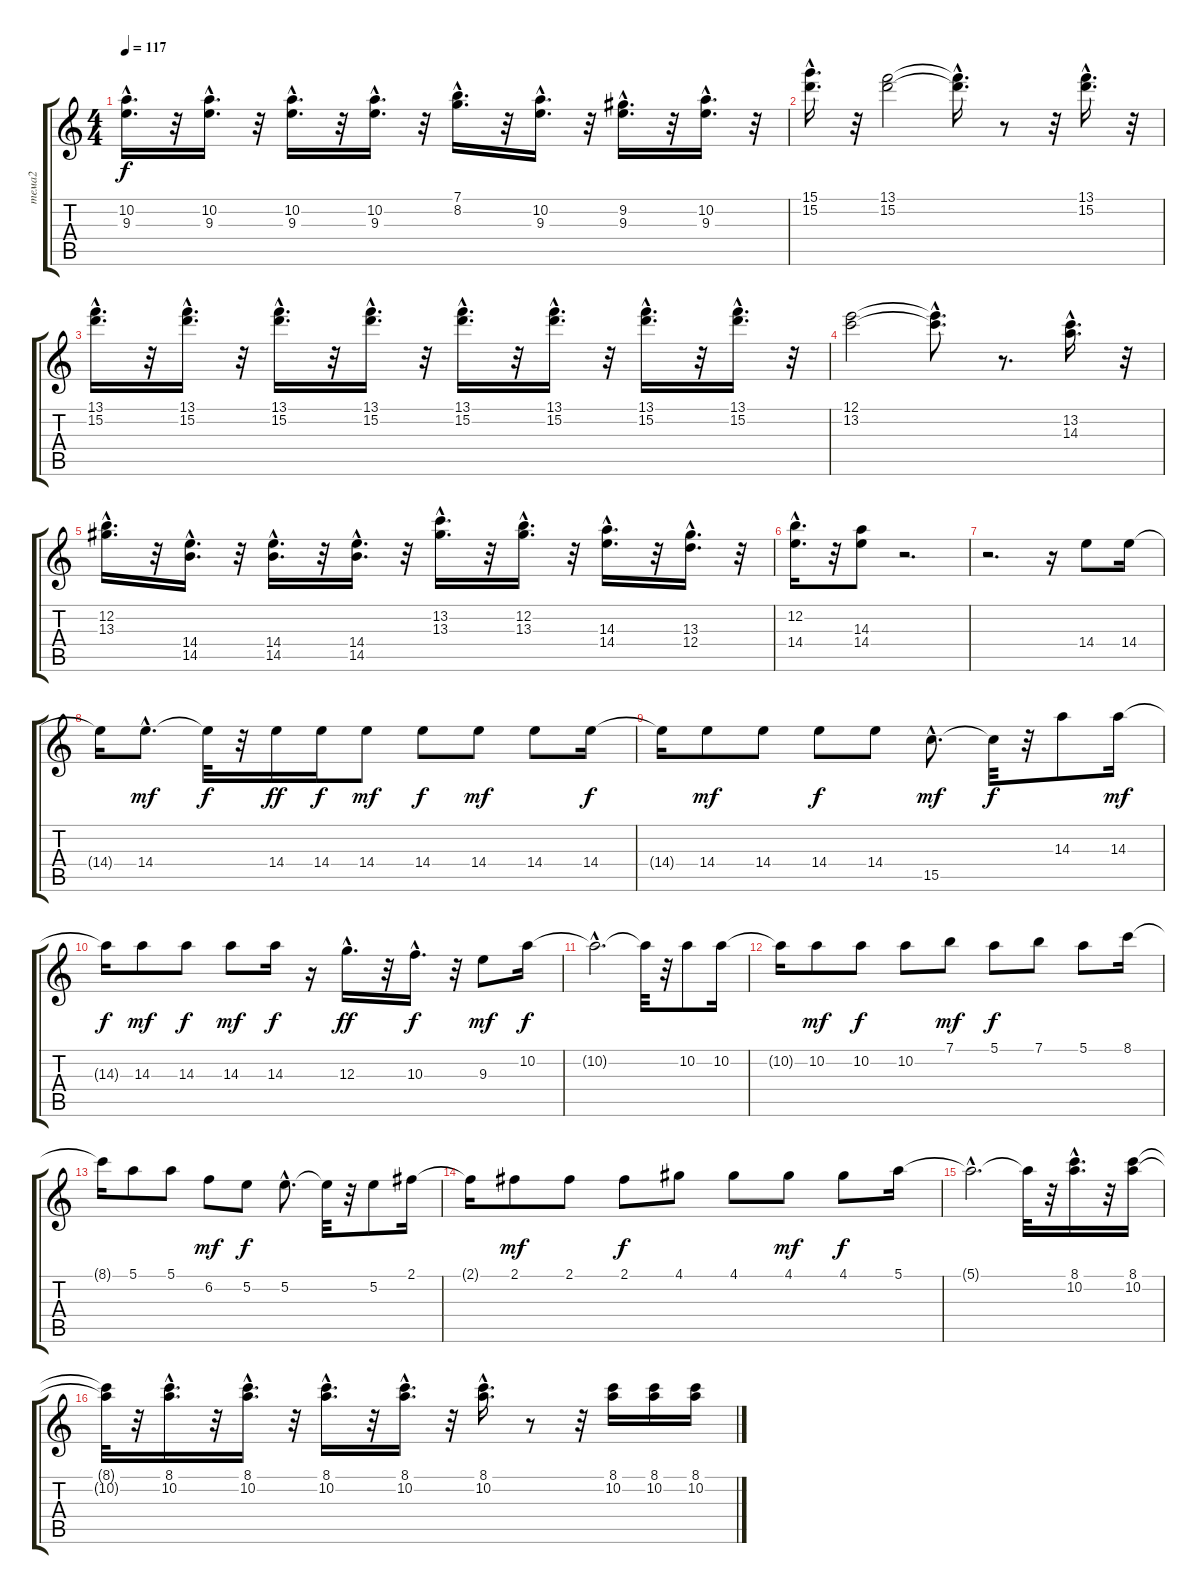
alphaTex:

\track ("тема2" "тема2") {instrument electricguitarjazz}
\staff {score tabs}
\tuning (E4 B3 G3 D3 A2 E2) {hide}
\ts (4 4)
\tempo 117
\clef g2
\ks c
(10.2{hac} 9.3{hac}).16{d dy f} r.32 (10.2{hac} 9.3{hac}).16{d} r.32 (10.2{hac} 9.3{hac}).16{d} r.32 (10.2{hac} 9.3{hac}).16{d} r.32 (7.1{hac} 8.2{hac}).16{d} r.32 (10.2{hac} 9.3{hac}).16{d} r.32 (9.2{hac} 9.3{hac}).16{d} r.32 (10.2{hac} 9.3{hac}).16{d} r.32 |
(15.1{hac} 15.2{hac}).16{d} r.32 (13.1 15.2).2 (13.1{hac t} 15.2{hac t}).16{d} r.8 r.32 (13.1{hac} 15.2{hac}).16{d} r.32 |
(13.1{hac} 15.2{hac}).16{d} r.32 (13.1{hac} 15.2{hac}).16{d} r.32 (13.1{hac} 15.2{hac}).16{d} r.32 (13.1{hac} 15.2{hac}).16{d} r.32 (13.1{hac} 15.2{hac}).16{d} r.32 (13.1{hac} 15.2{hac}).16{d} r.32 (13.1{hac} 15.2{hac}).16{d} r.32 (13.1{hac} 15.2{hac}).16{d} r.32 |
(12.1 13.2).2 (12.1{hac t} 13.2{hac t}).8{d} r.8{d} (13.2{hac} 14.3{hac}).16{d} r.32 |
(12.2{hac} 13.3{hac}).16{d} r.32 (14.4{hac} 14.5{hac}).16{d} r.32 (14.4{hac} 14.5{hac}).16{d} r.32 (14.4{hac} 14.5{hac}).16{d} r.32 (13.2{hac} 13.3{hac}).16{d} r.32 (12.2{hac} 13.3{hac}).16{d} r.32 (14.3{hac} 14.4{hac}).16{d} r.32 (13.3{hac} 12.4{hac}).16{d} r.32 |
(12.2{hac} 14.4{hac}).16{d} r.32 (14.3 14.4).8 r.2{d} |
r.2{d} r.16 14.4.8 14.4.16 |
14.4{t}.16 14.4{hac}.8{d dy mf} 14.4{t}.32{dy f} r.32 14.4.16{dy ff} 14.4.16{dy f} 14.4.8{dy mf} 14.4.8{dy f} 14.4.8{dy mf} 14.4.8 14.4.16{dy f} |
14.4{t}.16 14.4.8{dy mf} 14.4.8 14.4.8{dy f} 14.4.8 15.5{hac}.8{d dy mf} 15.5{t}.32{dy f} r.32 14.3.8 14.3.16{dy mf} |
14.3{t}.16{dy f} 14.3.8{dy mf} 14.3.8{dy f} 14.3.8{dy mf} 14.3.16{dy f} r.16 12.3{hac}.16{d dy ff} r.32 10.3{hac}.16{d dy f} r.32 9.3.8{dy mf} 10.2.16{dy f} |
10.2{hac t}.2{d} 10.2{t}.32 r.32 10.2.8{balance 16} 10.2.16 |
10.2{t}.16 10.2.8{dy mf} 10.2.8{dy f} 10.2.8 7.1.8{dy mf} 5.1.8{dy f} 7.1.8 5.1.8 8.1.16 |
8.1{t}.16 5.1.8{balance 0} 5.1.8 6.2.8{dy mf} 5.2.8{dy f} 5.2{hac}.8{d} 5.2{t}.32 r.32 5.2.8 2.1.16{balance 16} |
2.1{t}.16 2.1.8{dy mf} 2.1.8 2.1.8{dy f} 4.1.8{balance 0} 4.1.8 4.1.8{dy mf} 4.1.8{dy f} 5.1.16{balance 16} |
5.1{hac t}.2{d} 5.1{t}.32 r.32 (8.1{hac} 10.2{hac}).16{d} r.32 (8.1 10.2).16{balance 0} |
(8.1{t} 10.2{t}).32 r.32 (8.1{hac} 10.2{hac}).16{d} r.32 (8.1{hac} 10.2{hac}).16{d} r.32 (8.1{hac} 10.2{hac}).16{d} r.32 (8.1{hac} 10.2{hac}).16{d} r.32 (8.1{hac} 10.2{hac}).16{d} r.8 r.32 (8.1 10.2).16 (8.1 10.2).16 (8.1 10.2).16
